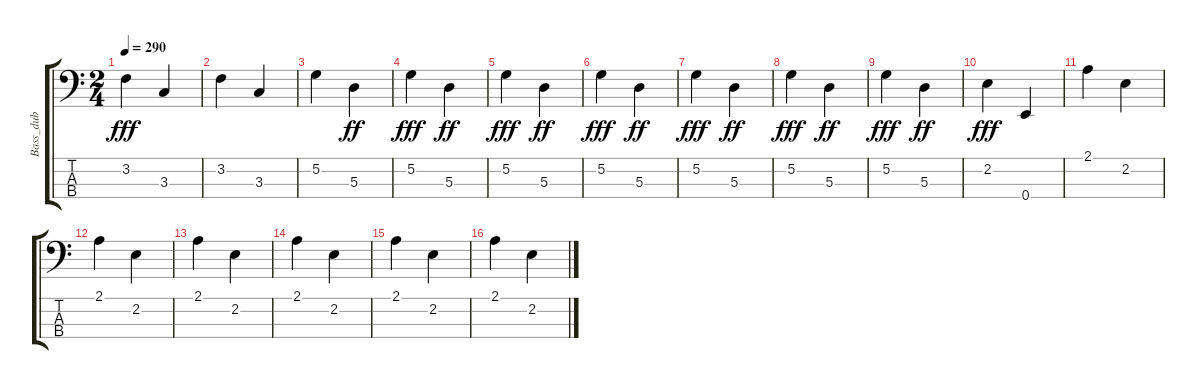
\track ("Bass_dub" "Bass_dub") {instrument electricguitarmuted}
\staff {score tabs}
\tuning (G2 D2 A1 E1) {hide}
\ts (2 4)
\tempo 290
\clef f4
\ks c
3.2.4{dy fff} 3.3.4 |
3.2.4 3.3.4 |
5.2.4 5.3.4{dy ff} |
5.2.4{dy fff} 5.3.4{dy ff} |
5.2.4{dy fff} 5.3.4{dy ff} |
5.2.4{dy fff} 5.3.4{dy ff} |
5.2.4{dy fff} 5.3.4{dy ff} |
5.2.4{dy fff} 5.3.4{dy ff} |
5.2.4{dy fff} 5.3.4{dy ff} |
2.2.4{dy fff} 0.4.4 |
2.1.4 2.2.4 |
2.1.4 2.2.4 |
2.1.4 2.2.4 |
2.1.4 2.2.4 |
2.1.4 2.2.4 |
2.1.4 2.2.4
